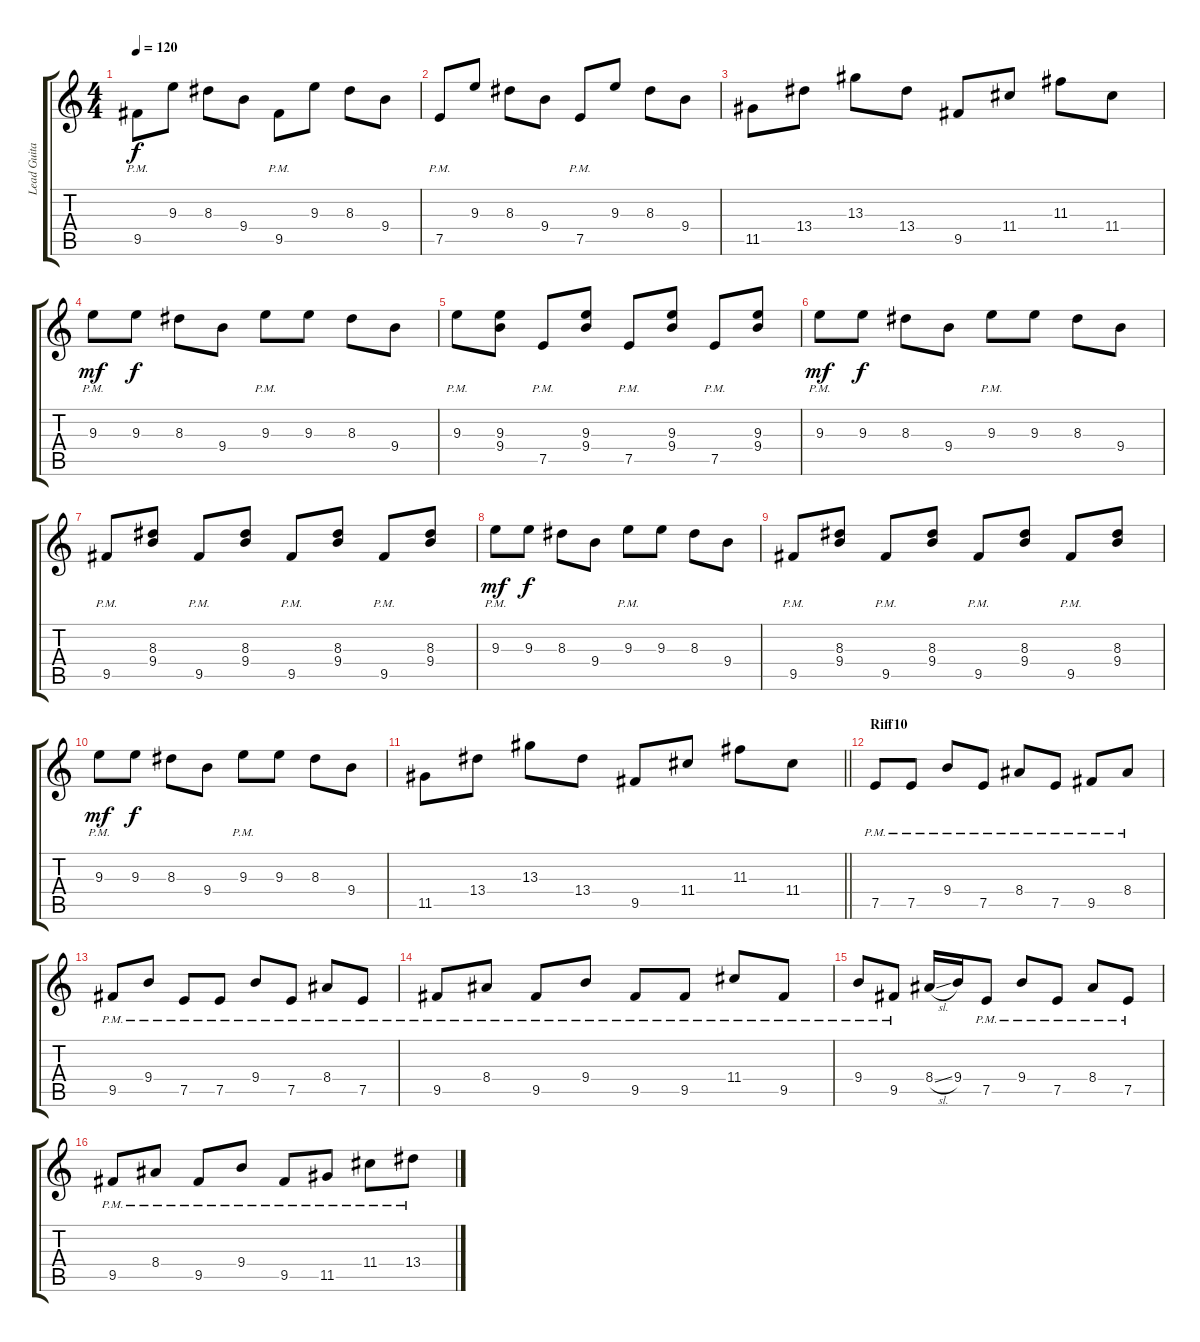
\track ("Lead Guitar" "Lead Guita") {instrument overdrivenguitar}
\staff {score tabs}
\tuning (E4 B3 G3 D3 A2 E2) {hide}
\ts (4 4)
\tempo 120
\clef g2
\ks c
9.5{pm}.8{dy f} 9.3.8 8.3.8 9.4.8 9.5{pm}.8 9.3.8 8.3.8 9.4.8 |
7.5{pm}.8 9.3.8 8.3.8 9.4.8 7.5{pm}.8 9.3.8 8.3.8 9.4.8 |
11.5.8 13.4.8 13.3.8 13.4.8 9.5.8 11.4.8 11.3.8 11.4.8 |
9.3{pm}.8{dy mf} 9.3.8{dy f} 8.3.8 9.4.8 9.3{pm}.8 9.3.8 8.3.8 9.4.8 |
9.3{pm}.8 (9.3 9.4).8 7.5{pm}.8 (9.3 9.4).8 7.5{pm}.8 (9.3 9.4).8 7.5{pm}.8 (9.3 9.4).8 |
9.3{pm}.8{dy mf} 9.3.8{dy f} 8.3.8 9.4.8 9.3{pm}.8 9.3.8 8.3.8 9.4.8 |
9.5{pm}.8 (8.3 9.4).8 9.5{pm}.8 (8.3 9.4).8 9.5{pm}.8 (8.3 9.4).8 9.5{pm}.8 (8.3 9.4).8 |
9.3{pm}.8{dy mf} 9.3.8{dy f} 8.3.8 9.4.8 9.3{pm}.8 9.3.8 8.3.8 9.4.8 |
9.5{pm}.8 (8.3 9.4).8 9.5{pm}.8 (8.3 9.4).8 9.5{pm}.8 (8.3 9.4).8 9.5{pm}.8 (8.3 9.4).8 |
9.3{pm}.8{dy mf} 9.3.8{dy f} 8.3.8 9.4.8 9.3{pm}.8 9.3.8 8.3.8 9.4.8 |
\barLineRight lightlight
11.5.8 13.4.8 13.3.8 13.4.8 9.5.8 11.4.8 11.3.8 11.4.8 |
\section ("" "Riff10")
7.5{pm}.8{volume 12 balance 3 instrument overdrivenguitar} 7.5{pm}.8 9.4{pm}.8 7.5{pm}.8 8.4{pm}.8 7.5{pm}.8 9.5{pm}.8 8.4{pm}.8 |
9.5{pm}.8 9.4{pm}.8 7.5{pm}.8 7.5{pm}.8 9.4{pm}.8 7.5{pm}.8 8.4{pm}.8 7.5{pm}.8 |
9.5{pm}.8 8.4{pm}.8 9.5{pm}.8 9.4{pm}.8 9.5{pm}.8 9.5{pm}.8 11.4{pm}.8 9.5{pm}.8 |
9.4{pm}.8 9.5{pm}.8 8.4{sl}.16 9.4.16 7.5{pm}.8 9.4{pm}.8 7.5{pm}.8 8.4{pm}.8 7.5{pm}.8 |
9.5{pm}.8 8.4{pm}.8 9.5{pm}.8 9.4{pm}.8 9.5{pm}.8 11.5{pm}.8 11.4{pm}.8 13.4{pm}.8
